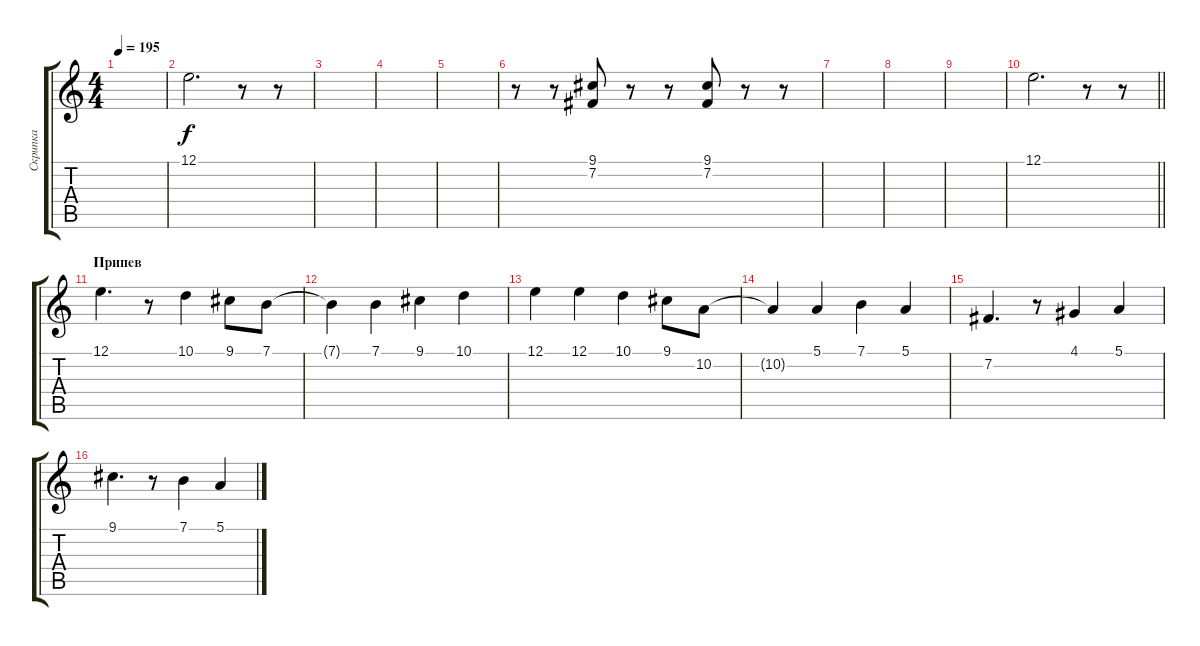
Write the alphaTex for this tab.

\track ("Скрипка" "Скрипка") {instrument viola}
\staff {score tabs}
\tuning (E4 B3 G3 D3 A2 E2) {hide}
\ts (4 4)
\tempo 195
\clef g2
\ks c
|
12.1.2{d} r.8 r.8 |
|
|
|
r.8 r.8 (9.1 7.2).8 r.8 r.8 (9.1 7.2).8 r.8 r.8 |
|
|
|
\barLineRight lightlight
12.1.2{d} r.8 r.8 |
\section ("" "Припев")
12.1.4{d} r.8 10.1.4 9.1.8 7.1.8 |
7.1{t}.4 7.1.4 9.1.4 10.1.4 |
12.1.4 12.1.4 10.1.4 9.1.8 10.2.8 |
10.2{t}.4 5.1.4 7.1.4 5.1.4 |
7.2.4{d} r.8 4.1.4 5.1.4 |
9.1.4{d} r.8 7.1.4 5.1.4
